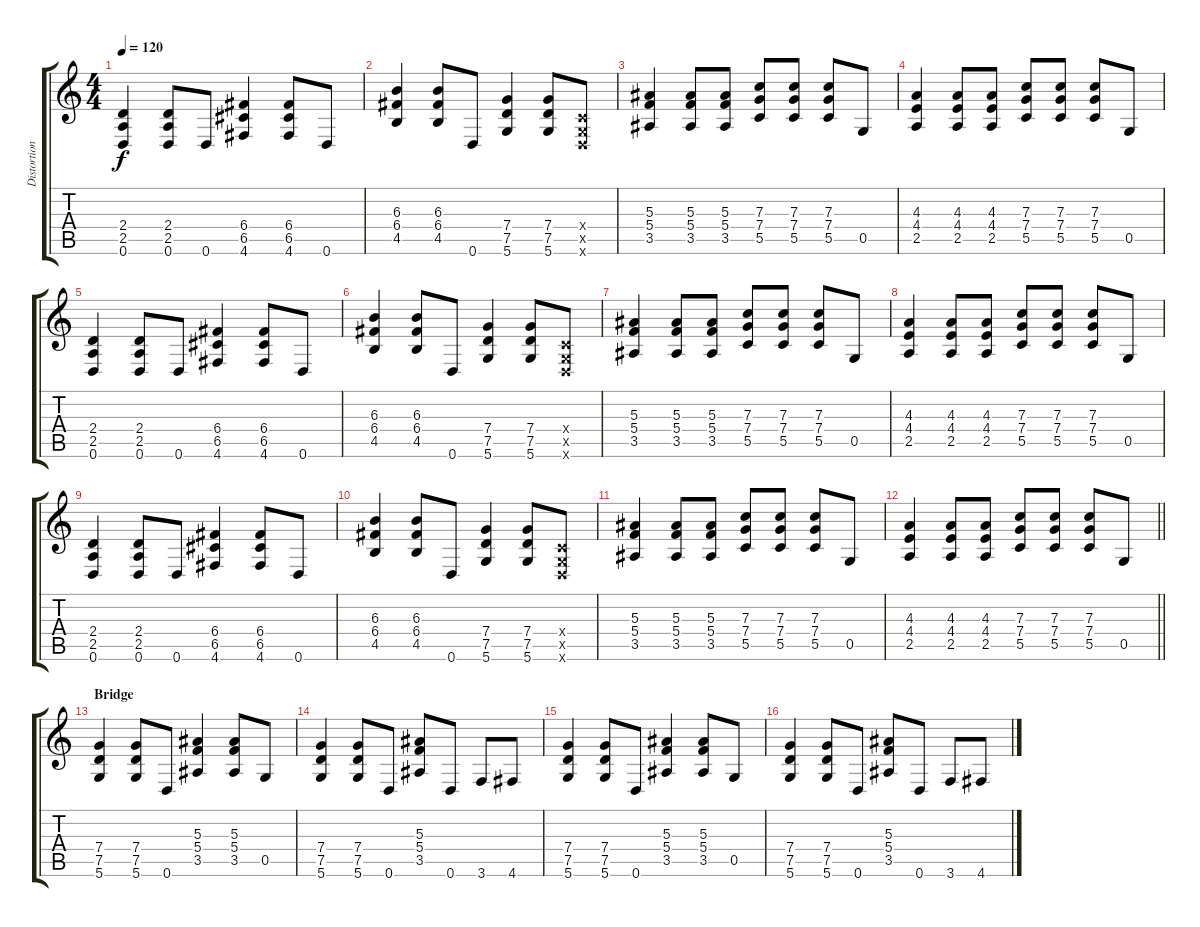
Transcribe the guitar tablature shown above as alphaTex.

\track ("Distortion Guitar" "Distortion") {instrument distortionguitar}
\staff {score tabs}
\tuning (D4 A3 F3 C3 G2 D2) {hide}
\ts (4 4)
\tempo 120
\clef g2
\ks c
(2.4 2.5 0.6).4{dy f} (2.4 2.5 0.6).8 0.6.8 (6.4 6.5 4.6).4 (6.4 6.5 4.6).8 0.6.8 |
(6.3 6.4 4.5).4 (6.3 6.4 4.5).8 0.6.8 (7.4 7.5 5.6).4 (7.4 7.5 5.6).8 (0.4{x} 0.5{x} 0.6{x}).8 |
(5.3 5.4 3.5).4 (5.3 5.4 3.5).8 (5.3 5.4 3.5).8 (7.3 7.4 5.5).8 (7.3 7.4 5.5).8 (7.3 7.4 5.5).8 0.5.8 |
(4.3 4.4 2.5).4 (4.3 4.4 2.5).8 (4.3 4.4 2.5).8 (7.3 7.4 5.5).8 (7.3 7.4 5.5).8 (7.3 7.4 5.5).8 0.5.8 |
(2.4 2.5 0.6).4 (2.4 2.5 0.6).8 0.6.8 (6.4 6.5 4.6).4 (6.4 6.5 4.6).8 0.6.8 |
(6.3 6.4 4.5).4 (6.3 6.4 4.5).8 0.6.8 (7.4 7.5 5.6).4 (7.4 7.5 5.6).8 (0.4{x} 0.5{x} 0.6{x}).8 |
(5.3 5.4 3.5).4 (5.3 5.4 3.5).8 (5.3 5.4 3.5).8 (7.3 7.4 5.5).8 (7.3 7.4 5.5).8 (7.3 7.4 5.5).8 0.5.8 |
(4.3 4.4 2.5).4 (4.3 4.4 2.5).8 (4.3 4.4 2.5).8 (7.3 7.4 5.5).8 (7.3 7.4 5.5).8 (7.3 7.4 5.5).8 0.5.8 |
(2.4 2.5 0.6).4 (2.4 2.5 0.6).8 0.6.8 (6.4 6.5 4.6).4 (6.4 6.5 4.6).8 0.6.8 |
(6.3 6.4 4.5).4 (6.3 6.4 4.5).8 0.6.8 (7.4 7.5 5.6).4 (7.4 7.5 5.6).8 (0.4{x} 0.5{x} 0.6{x}).8 |
(5.3 5.4 3.5).4 (5.3 5.4 3.5).8 (5.3 5.4 3.5).8 (7.3 7.4 5.5).8 (7.3 7.4 5.5).8 (7.3 7.4 5.5).8 0.5.8 |
\barLineRight lightlight
(4.3 4.4 2.5).4 (4.3 4.4 2.5).8 (4.3 4.4 2.5).8 (7.3 7.4 5.5).8 (7.3 7.4 5.5).8 (7.3 7.4 5.5).8 0.5.8 |
\section ("" "Bridge")
(7.4 7.5 5.6).4 (7.4 7.5 5.6).8 0.6.8 (5.3 5.4 3.5).4 (5.3 5.4 3.5).8 0.5.8 |
(7.4 7.5 5.6).4 (7.4 7.5 5.6).8 0.6.8 (5.3 5.4 3.5).8 0.6.8 3.6.8 4.6.8 |
(7.4 7.5 5.6).4 (7.4 7.5 5.6).8 0.6.8 (5.3 5.4 3.5).4 (5.3 5.4 3.5).8 0.5.8 |
(7.4 7.5 5.6).4 (7.4 7.5 5.6).8 0.6.8 (5.3 5.4 3.5).8 0.6.8 3.6.8 4.6.8
